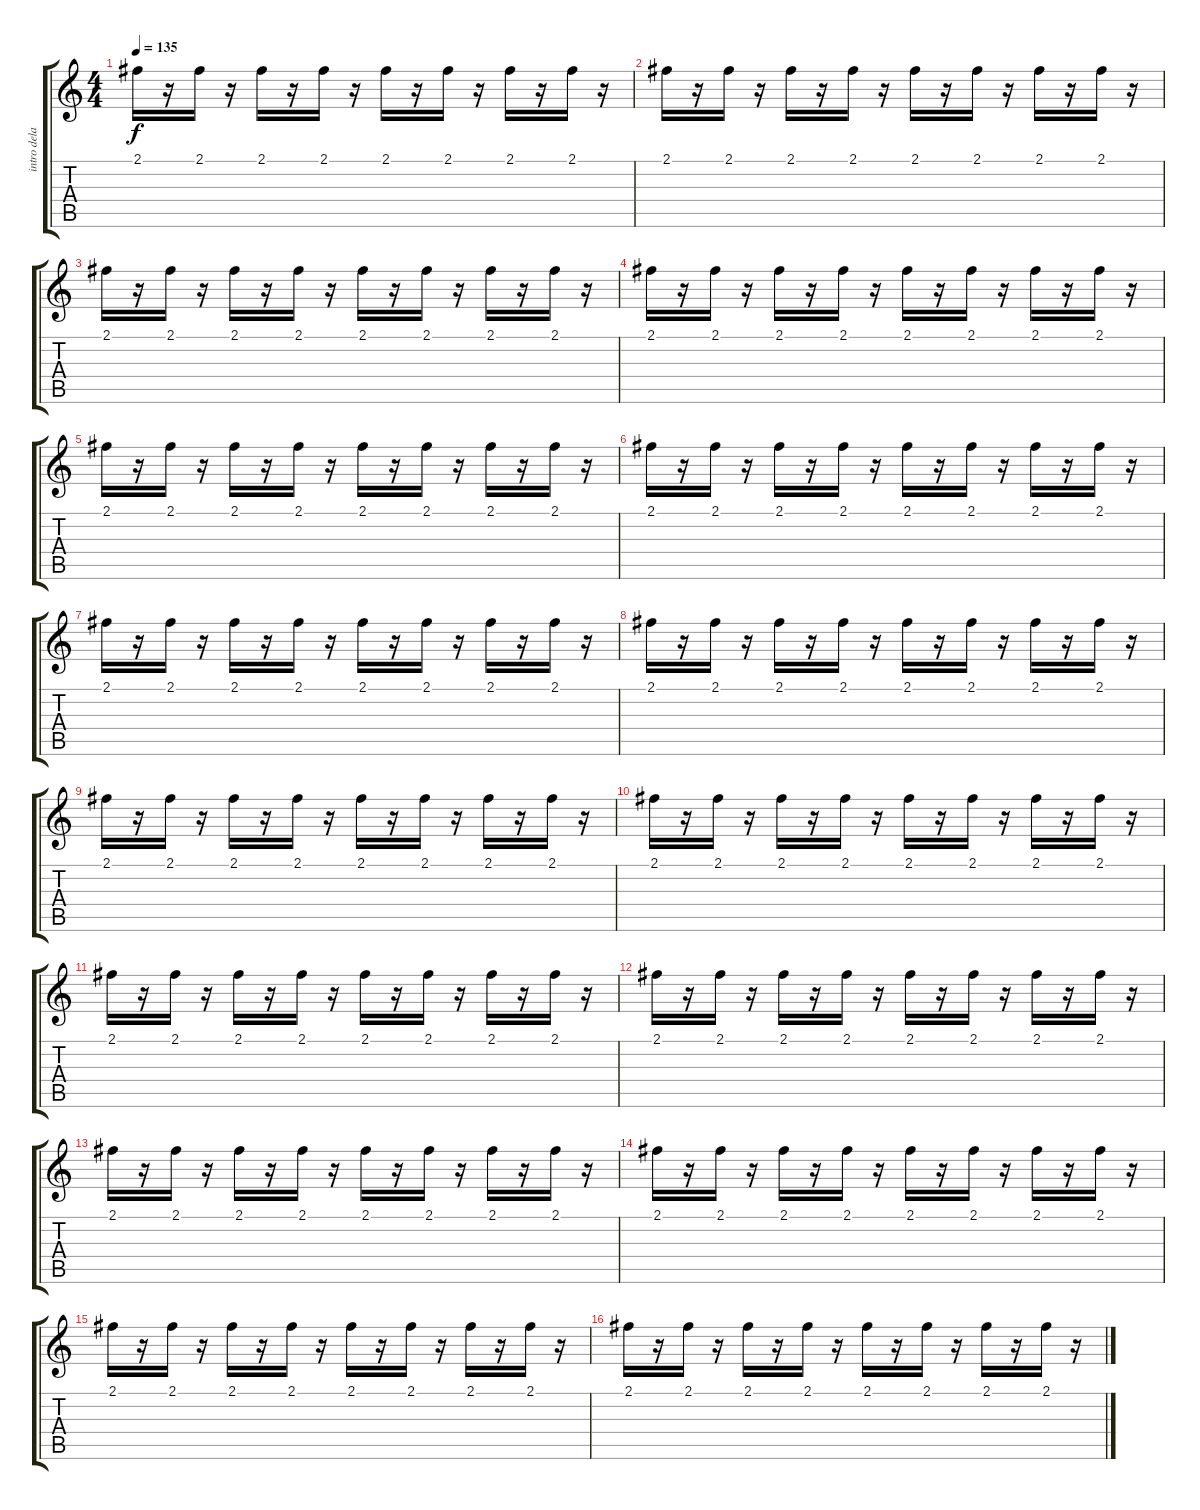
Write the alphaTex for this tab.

\track ("intro delay" "intro dela") {instrument overdrivenguitar}
\staff {score tabs}
\tuning (E4 B3 G3 D3 A2 E2) {hide}
\ts (4 4)
\tempo 135
\clef g2
\ks c
2.1.16{dy f instrument overdrivenguitar} r.16 2.1.16 r.16 2.1.16 r.16 2.1.16 r.16 2.1.16 r.16 2.1.16 r.16 2.1.16 r.16 2.1.16 r.16 |
2.1.16 r.16 2.1.16 r.16 2.1.16 r.16 2.1.16 r.16 2.1.16 r.16 2.1.16 r.16 2.1.16 r.16 2.1.16 r.16 |
2.1.16 r.16 2.1.16 r.16 2.1.16 r.16 2.1.16 r.16 2.1.16 r.16 2.1.16 r.16 2.1.16 r.16 2.1.16 r.16 |
2.1.16 r.16 2.1.16 r.16 2.1.16 r.16 2.1.16 r.16 2.1.16 r.16 2.1.16 r.16 2.1.16 r.16 2.1.16 r.16 |
2.1.16 r.16 2.1.16 r.16 2.1.16 r.16 2.1.16 r.16 2.1.16 r.16 2.1.16 r.16 2.1.16 r.16 2.1.16 r.16 |
2.1.16 r.16 2.1.16 r.16 2.1.16 r.16 2.1.16 r.16 2.1.16 r.16 2.1.16 r.16 2.1.16 r.16 2.1.16 r.16 |
2.1.16 r.16 2.1.16 r.16 2.1.16 r.16 2.1.16 r.16 2.1.16 r.16 2.1.16 r.16 2.1.16 r.16 2.1.16 r.16 |
2.1.16 r.16 2.1.16 r.16 2.1.16 r.16 2.1.16 r.16 2.1.16 r.16 2.1.16 r.16 2.1.16 r.16 2.1.16 r.16 |
2.1.16 r.16 2.1.16 r.16 2.1.16 r.16 2.1.16 r.16 2.1.16 r.16 2.1.16 r.16 2.1.16 r.16 2.1.16 r.16 |
2.1.16 r.16 2.1.16 r.16 2.1.16 r.16 2.1.16 r.16 2.1.16 r.16 2.1.16 r.16 2.1.16 r.16 2.1.16 r.16 |
2.1.16 r.16 2.1.16 r.16 2.1.16 r.16 2.1.16 r.16 2.1.16 r.16 2.1.16 r.16 2.1.16 r.16 2.1.16 r.16 |
2.1.16 r.16 2.1.16 r.16 2.1.16 r.16 2.1.16 r.16 2.1.16 r.16 2.1.16 r.16 2.1.16 r.16 2.1.16 r.16 |
2.1.16 r.16 2.1.16 r.16 2.1.16 r.16 2.1.16 r.16 2.1.16 r.16 2.1.16 r.16 2.1.16 r.16 2.1.16 r.16 |
2.1.16 r.16 2.1.16 r.16 2.1.16 r.16 2.1.16 r.16 2.1.16 r.16 2.1.16 r.16 2.1.16 r.16 2.1.16 r.16 |
2.1.16 r.16 2.1.16 r.16 2.1.16 r.16 2.1.16 r.16 2.1.16 r.16 2.1.16 r.16 2.1.16 r.16 2.1.16 r.16 |
2.1.16 r.16 2.1.16 r.16 2.1.16 r.16 2.1.16 r.16 2.1.16 r.16 2.1.16 r.16 2.1.16 r.16 2.1.16 r.16
